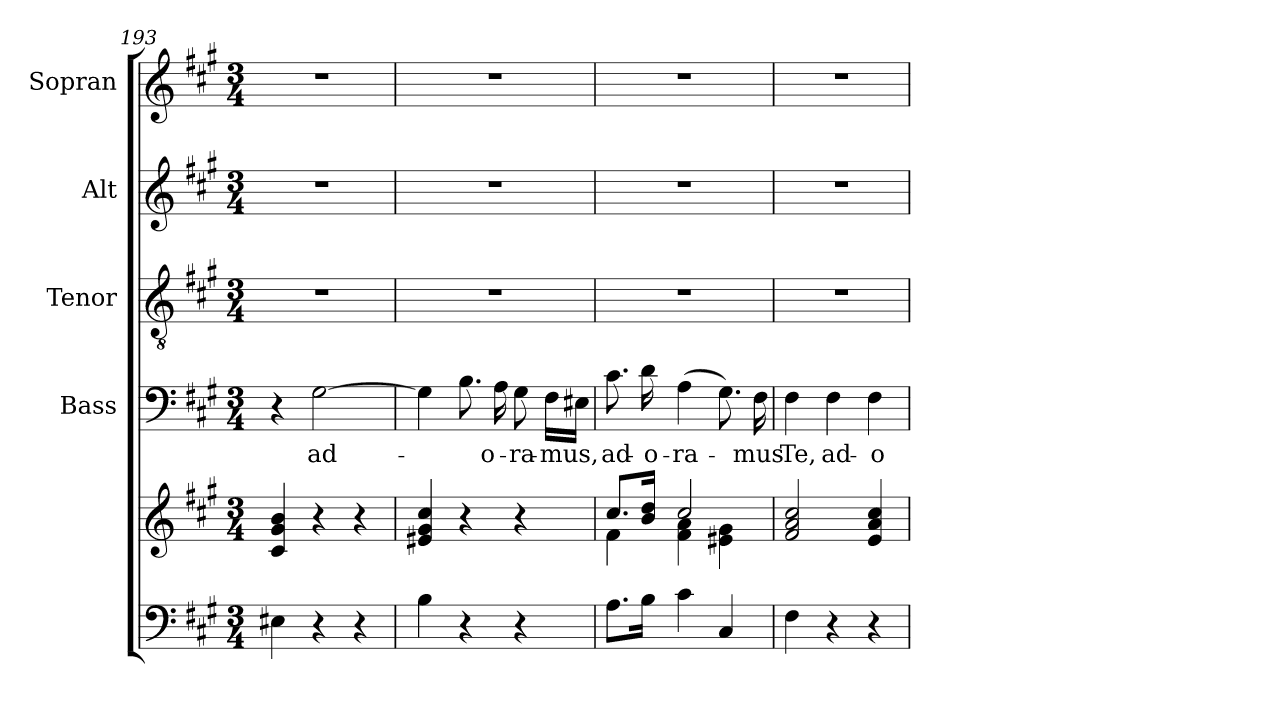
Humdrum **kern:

**kern	**kern	**kern	**text	**kern	**kern	**kern
*part5	*part5	*part4	*part4	*part3	*part2	*part1
*staff6	*staff5	*staff4	*staff4	*staff3	*staff2	*staff1
*	*	*I"Bass	*	*I"Tenor	*I"Alt	*I"Sopran
*	*	*I'B.	*	*I'T.	*I'A.	*I'S.
*clefF4	*clefG2	*clefF4	*	*clefGv2	*clefG2	*clefG2
*k[f#c#g#]	*k[f#c#g#]	*k[f#c#g#]	*	*k[f#c#g#]	*k[f#c#g#]	*k[f#c#g#]
*A:	*A:	*A:	*	*A:	*A:	*A:
*M3/4	*M3/4	*M3/4	*	*M3/4	*M3/4	*M3/4
=193	=193	=193	=193	=193	=193	=193
4E#X\	4c#/ 4g#/ 4b/	4r	.	2.r	2.r	2.r
!	!	!	!LO:LY:b	!	!	!
4r	4r	[2G#\	ad-	.	.	.
4r	4r	.	.	.	.	.
=194	=194	=194	=194	=194	=194	=194
4B\	4e#X/ 4g#/ 4cc#/	4G#\]	.	2.r	2.r	2.r
4r	4r	8.B\	.	.	.	.
!	!	!	!LO:LY:b	!	!	!
.	.	16A\	-o-	.	.	.
!	!	!	!LO:LY:b	!	!	!
4r	4r	8G#\	-ra-	.	.	.
!	!	!	!LO:LY:b	!	!	!
.	.	16F#\LL	-mus,	.	.	.
.	.	16E#X\JJ	.	.	.	.
=195	=195	=195	=195	=195	=195	=195
*	*^	*	*	*	*	*
!	!	!	!	!LO:LY:b	!	!	!
8.A\L	8.cc#/L	4f#\	8.c#\	ad-	2.r	2.r	2.r
!	!	!	!	!LO:LY:b	!	!	!
16B\Jk	16b/ 16dd/Jk	.	16d\	-o-	.	.	.
!	!	!	!	!LO:LY:b	!	!	!
4c#\	2cc#/	4f#\ 4a\	(>4A\	-ra-	.	.	.
4C#/	.	4e#X\ 4g#\	8.G#\)	.	.	.	.
!	!	!	!	!LO:LY:b	!	!	!
.	.	.	16F#\	-mus	.	.	.
*	*v	*v	*	*	*	*	*
=196	=196	=196	=196	=196	=196	=196
!	!	!	!LO:LY:b	!	!	!
4F#\	2f#/ 2a/ 2cc#/	4F#\	Te,	2.r	2.r	2.r
!	!	!	!LO:LY:b	!	!	!
4r	.	4F#\	ad-	.	.	.
!	!	!	!LO:LY:b	!	!	!
4r	4e/ 4a/ 4cc#/	4F#\	-o-	.	.	.
=	=	=	=	=	=	=
*-	*-	*-	*-	*-	*-	*-
